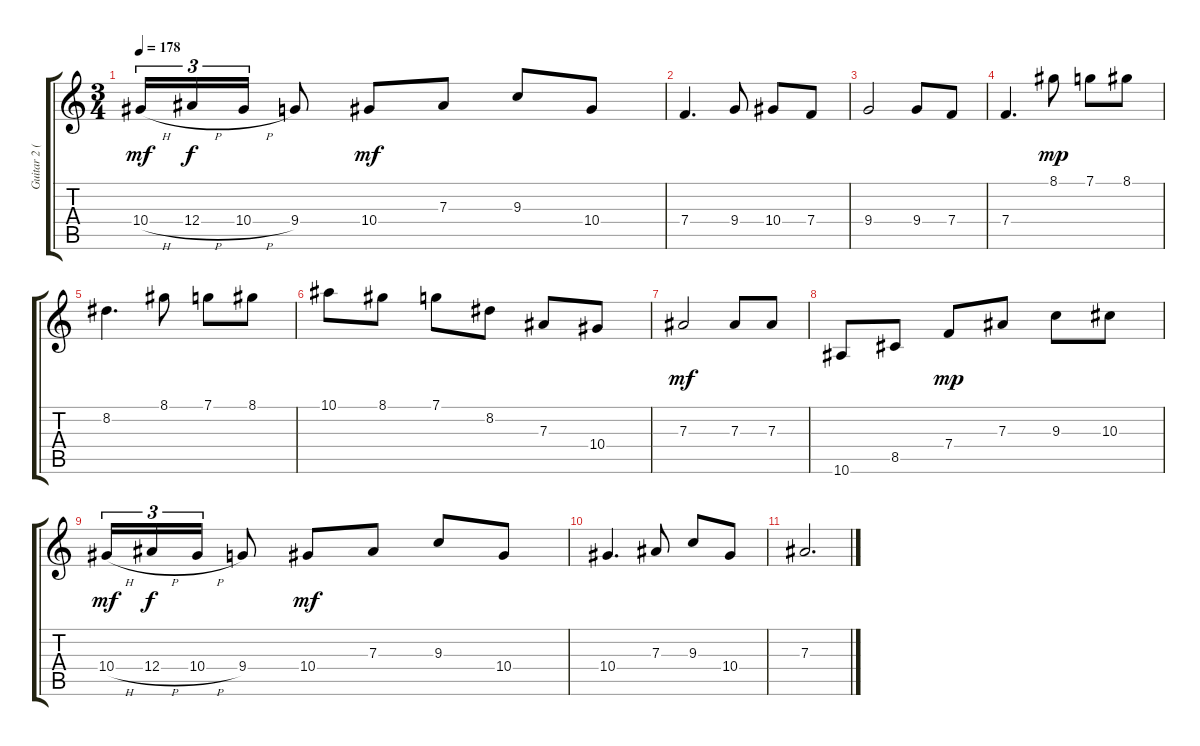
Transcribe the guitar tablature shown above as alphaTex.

\track ("Guitar 2 (Lead)" "Guitar 2 (") {instrument distortionguitar}
\staff {score tabs}
\tuning (C4 G3 Eb3 Bb2 F2 C2) {hide}
\ts (3 4)
\tempo 178
\clef g2
\ks c
10.4{h}.16{tu (3 2) dy mf} 12.4{h}.16{tu (3 2) dy f} 10.4{h}.16{tu (3 2)} 9.4.8 10.4.8{dy mf} 7.3.8 9.3.8 10.4.8 |
7.4.4{d} 9.4.8 10.4.8 7.4.8 |
9.4.2 9.4.8 7.4.8 |
7.4.4{d} 8.1.8{dy mp} 7.1.8 8.1.8 |
8.2.4{d} 8.1.8 7.1.8 8.1.8 |
10.1.8 8.1.8 7.1.8 8.2.8 7.3.8 10.4.8 |
7.3.2{dy mf} 7.3.8 7.3.8 |
10.6.8 8.5.8 7.4.8{dy mp} 7.3.8 9.3.8 10.3.8 |
10.4{h}.16{tu (3 2) dy mf} 12.4{h}.16{tu (3 2) dy f} 10.4{h}.16{tu (3 2)} 9.4.8 10.4.8{dy mf} 7.3.8 9.3.8 10.4.8 |
10.4.4{d} 7.3.8 9.3.8 10.4.8 |
7.3.2{d}
